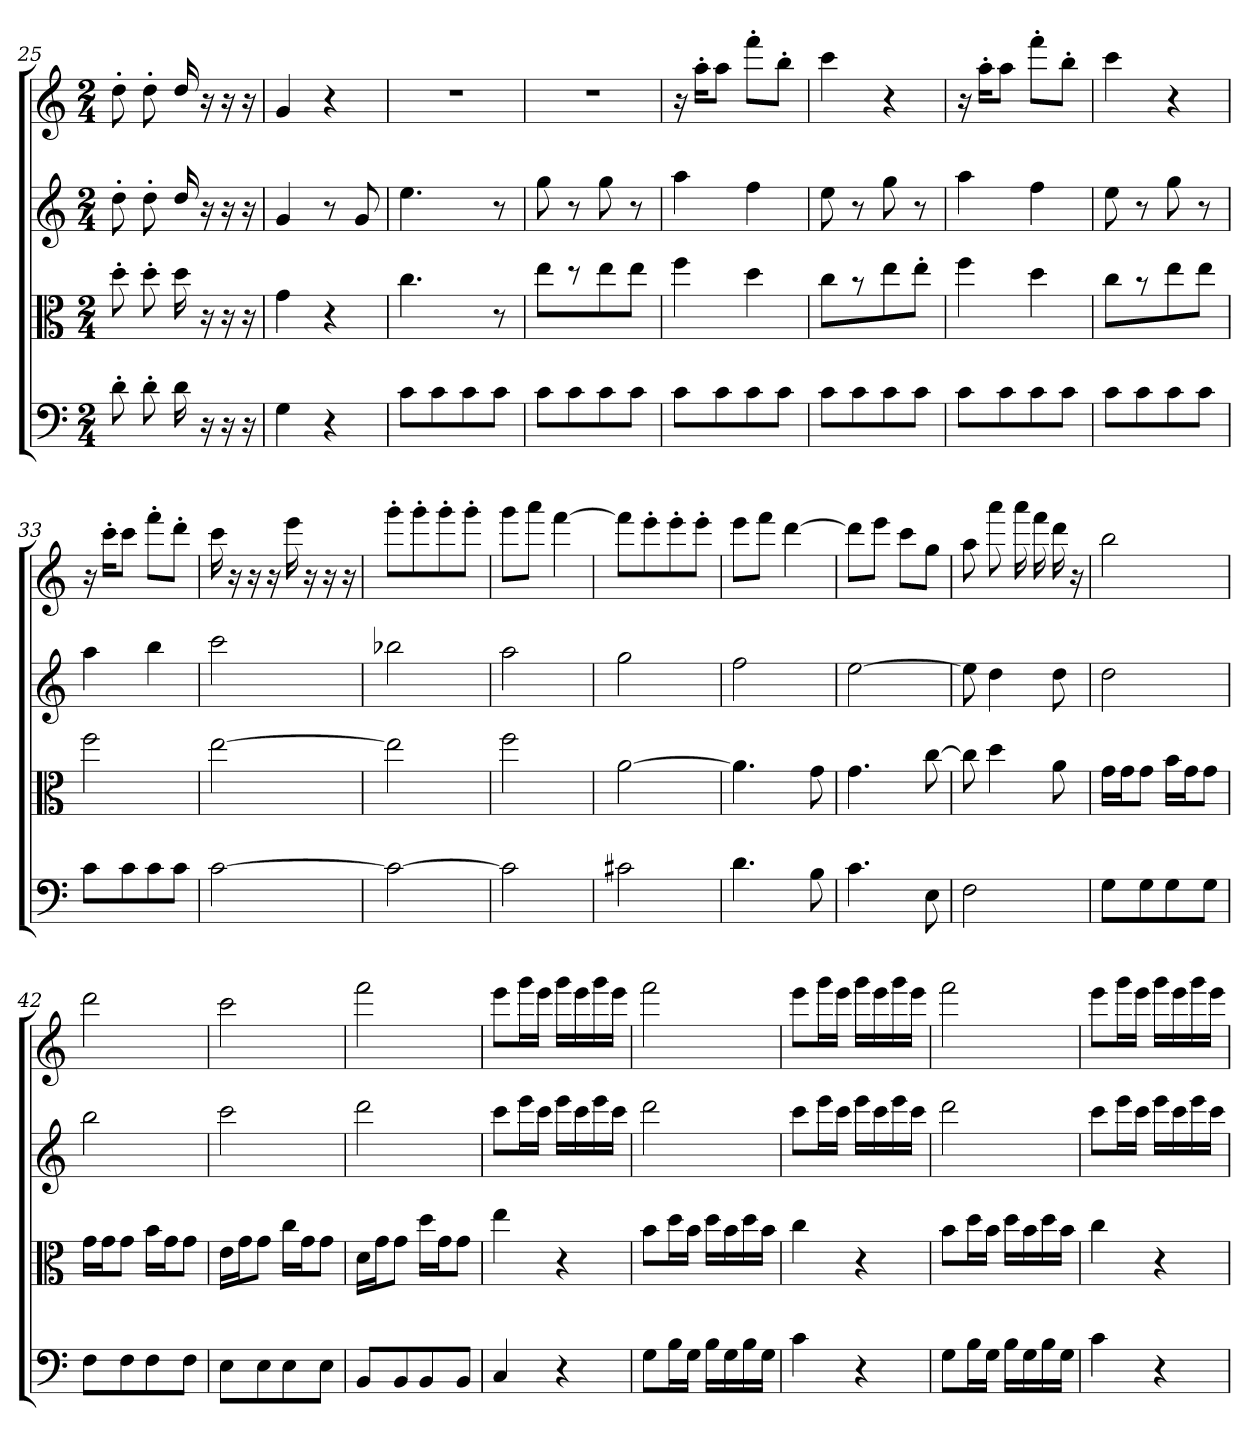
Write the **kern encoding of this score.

**kern	**kern	**kern	**kern
*part4	*part3	*part2	*part1
*staff4	*staff3	*staff2	*staff1
*clefF4	*clefC3	*clefG2	*clefG2
*k[]	*k[]	*k[]	*k[]
*a:	*a:	*a:	*a:
*M2/4	*M2/4	*M2/4	*M2/4
=25	=25	=25	=25
8d'\	8dd'\	8dd'\	8dd'\
8d'\	8dd'\	8dd'\	8dd'\
16d\	16dd\	16dd/	16dd/
16r	16r	16r	16r
16r	16r	16r	16r
16r	16r	16r	16r
=26	=26	=26	=26
4G\	4g\	4g/	4g/
4r	4r	8r	4r
.	.	8g/	.
=27	=27	=27	=27
8c\L	4.cc\	4.ee\	2r
8c\	.	.	.
8c\	.	.	.
8c\J	8r	8r	.
=28	=28	=28	=28
8c\L	8ee\L	8gg\	2r
8c\	8r	8r	.
8c\	8ee\	8gg\	.
8c\J	8ee\J	8r	.
=29	=29	=29	=29
8c\L	4ff\	4aa\	16r
.	.	.	16aa'\KL
8c\	.	.	8aa\J
8c\	4dd\	4ff\	8fff'\L
8c\J	.	.	8bb'\J
=30	=30	=30	=30
8c\L	8cc\L	8ee\	4ccc\
8c\	8r	8r	.
8c\	8ee\	8gg\	4r
8c\J	8ee'\J	8r	.
=31	=31	=31	=31
8c\L	4ff\	4aa\	16r
.	.	.	16aa'\KL
8c\	.	.	8aa\J
8c\	4dd\	4ff\	8fff'\L
8c\J	.	.	8bb'\J
=32	=32	=32	=32
8c\L	8cc\L	8ee\	4ccc\
8c\	8r	8r	.
8c\	8ee\	8gg\	4r
8c\J	8ee\J	8r	.
=33	=33	=33	=33
8c\L	2ff\	4aa\	16r
.	.	.	16ccc'\KL
8c\	.	.	8ccc\J
8c\	.	4bb\	8fff'\L
8c\J	.	.	8ddd'\J
=34	=34	=34	=34
[2c\	[2ee\	2ccc\	16ccc\
.	.	.	16r
.	.	.	16r
.	.	.	16r
.	.	.	16eee\
.	.	.	16r
.	.	.	16r
.	.	.	16r
=35	=35	=35	=35
2c\_	2ee\]	2bb-X\	8ggg'\L
.	.	.	8ggg'\
.	.	.	8ggg'\
.	.	.	8ggg'\J
=36	=36	=36	=36
2c\]	2ff\	2aa\	8ggg\L
.	.	.	8aaa\J
.	.	.	[4fff\
=37	=37	=37	=37
2c#X\	[2a\	2gg\	8fff\L]
.	.	.	8eee'\
.	.	.	8eee'\
.	.	.	8eee'\J
=38	=38	=38	=38
4.d\	4.a\]	2ff\	8eee\L
.	.	.	8fff\J
.	.	.	[4ddd\
8B\	8g\	.	.
=39	=39	=39	=39
4.c\	4.g\	[2ee\	8ddd\L]
.	.	.	8eee\J
.	.	.	8ccc\L
8E\	[8cc\	.	8gg\J
=40	=40	=40	=40
2F\	8cc\]	8ee\]	8aa\
.	4dd\	4dd\	8aaa\
.	.	.	16aaa\
.	.	.	16fff\
.	8a\	8dd\	16ddd\
.	.	.	16r
=41	=41	=41	=41
8G\L	16g\LL	2dd\	2bb\
.	16g\J	.	.
8G\	8g\J	.	.
8G\	16b\LL	.	.
.	16g\J	.	.
8G\J	8g\J	.	.
=42	=42	=42	=42
8F\L	16g\LL	2bb\	2ddd\
.	16g\J	.	.
8F\	8g\J	.	.
8F\	16b\LL	.	.
.	16g\J	.	.
8F\J	8g\J	.	.
=43	=43	=43	=43
8E\L	16e\LL	2ccc\	2ccc\
.	16g\J	.	.
8E\	8g\J	.	.
8E\	16cc\LL	.	.
.	16g\J	.	.
8E\J	8g\J	.	.
=44	=44	=44	=44
8BB/L	16d\LL	2ddd\	2fff\
.	16g\J	.	.
8BB/	8g\J	.	.
8BB/	16dd\LL	.	.
.	16g\J	.	.
8BB/J	8g\J	.	.
=45	=45	=45	=45
4C/	4ee\	8ccc\L	8eee\L
.	.	16eee\L	16ggg\L
.	.	16ccc\JJ	16eee\JJ
4r	4r	16eee\LL	16ggg\LL
.	.	16ccc\	16eee\
.	.	16eee\	16ggg\
.	.	16ccc\JJ	16eee\JJ
=46	=46	=46	=46
8G\L	8b\L	2ddd\	2fff\
16B\L	16dd\L	.	.
16G\JJ	16b\JJ	.	.
16B\LL	16dd\LL	.	.
16G\	16b\	.	.
16B\	16dd\	.	.
16G\JJ	16b\JJ	.	.
=47	=47	=47	=47
4c\	4cc\	8ccc\L	8eee\L
.	.	16eee\L	16ggg\L
.	.	16ccc\JJ	16eee\JJ
4r	4r	16eee\LL	16ggg\LL
.	.	16ccc\	16eee\
.	.	16eee\	16ggg\
.	.	16ccc\JJ	16eee\JJ
=48	=48	=48	=48
8G\L	8b\L	2ddd\	2fff\
16B\L	16dd\L	.	.
16G\JJ	16b\JJ	.	.
16B\LL	16dd\LL	.	.
16G\	16b\	.	.
16B\	16dd\	.	.
16G\JJ	16b\JJ	.	.
=49	=49	=49	=49
4c\	4cc\	8ccc\L	8eee\L
.	.	16eee\L	16ggg\L
.	.	16ccc\JJ	16eee\JJ
4r	4r	16eee\LL	16ggg\LL
.	.	16ccc\	16eee\
.	.	16eee\	16ggg\
.	.	16ccc\JJ	16eee\JJ
=	=	=	=
*-	*-	*-	*-
